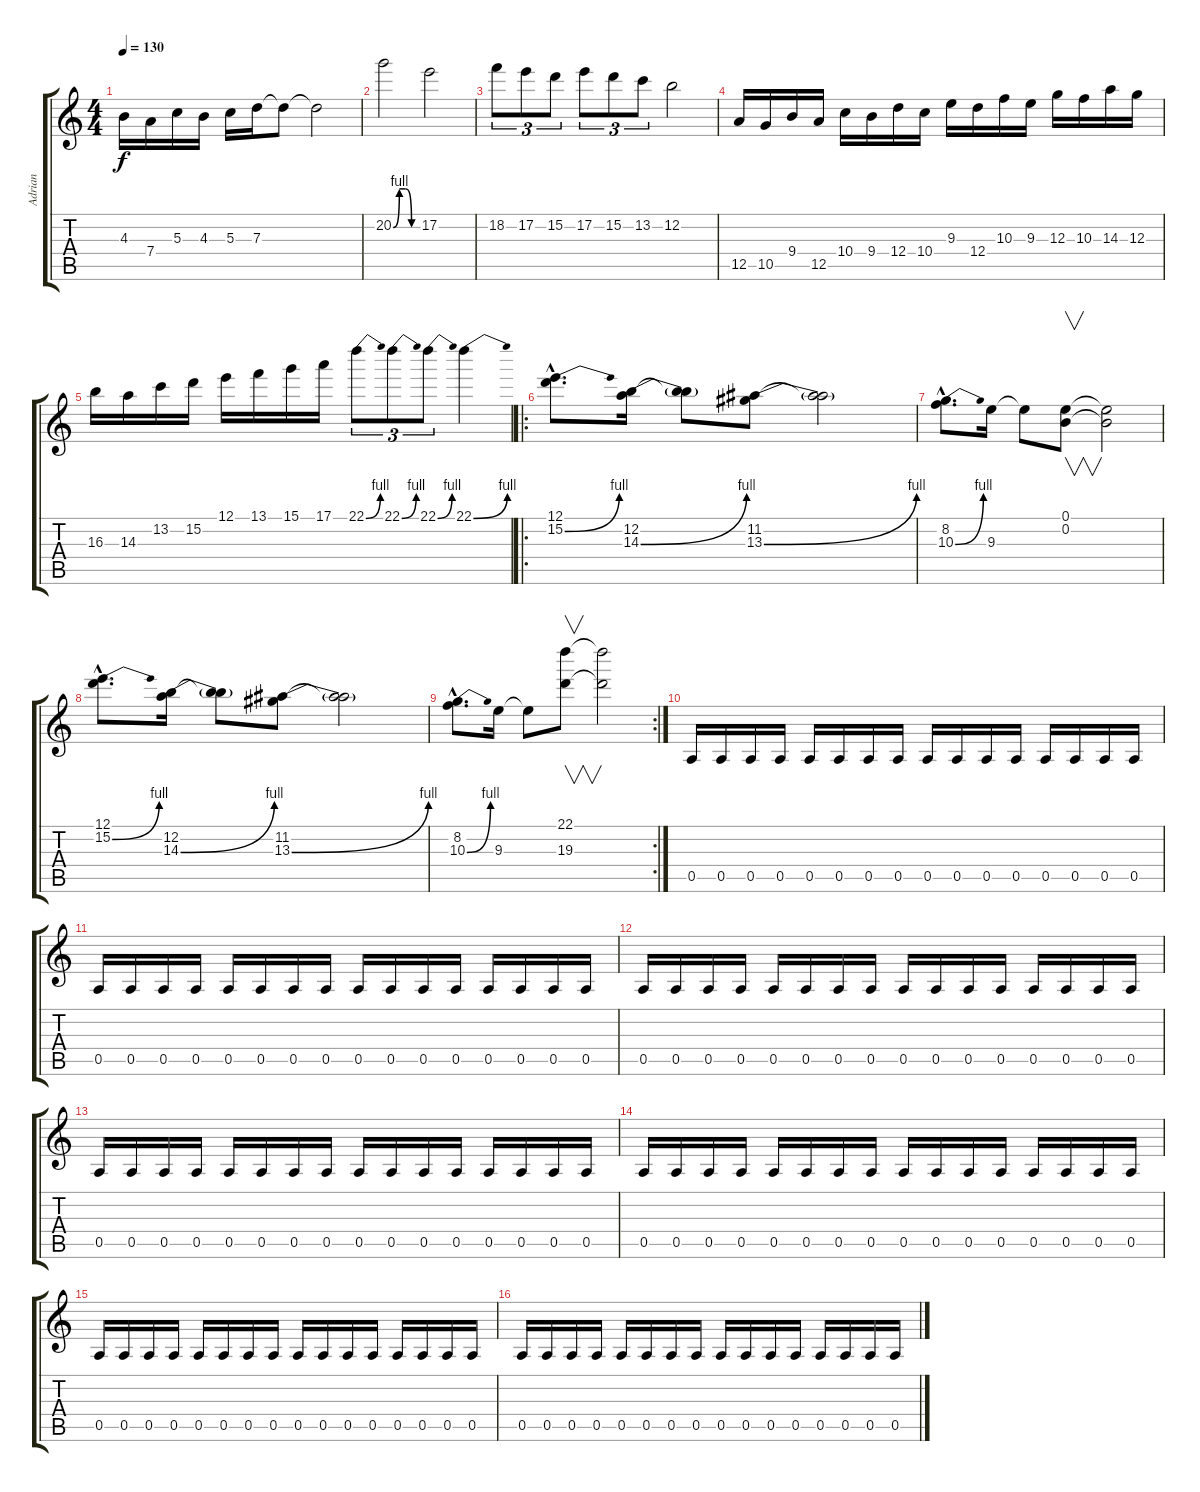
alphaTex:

\track ("Adrian" "Adrian") {instrument distortionguitar}
\staff {score tabs}
\tuning (E4 B3 G3 D3 A2 E2) {hide}
\ts (4 4)
\tempo 130
\clef g2
\ks c
4.3.16{dy f} 7.4.16 5.3.16 4.3.16 5.3.16 7.3.16 7.3{t}.8 7.3{t}.2 |
20.2{be (custom 0 0 15 4 30 4 45 0 60 0)}.2 17.2.2 |
18.2.8{tu (3 2)} 17.2.8{tu (3 2)} 15.2.8{tu (3 2)} 17.2.8{tu (3 2)} 15.2.8{tu (3 2)} 13.2.8{tu (3 2)} 12.2.2 |
12.5.16 10.5.16 9.4.16 12.5.16 10.4.16 9.4.16 12.4.16 10.4.16 9.3.16 12.4.16 10.3.16 9.3.16 12.3.16 10.3.16 14.3.16 12.3.16 |
16.3.16 14.3.16 13.2.16 15.2.16 12.1.16 13.1.16 15.1.16 17.1.16 22.1{be (bend 0 0 60 4)}.8{tu (3 2)} 22.1{be (bend 0 0 60 4)}.8{tu (3 2)} 22.1{be (bend 0 0 60 4)}.8{tu (3 2)} 22.1{be (bend 0 0 60 4)}.4 |
\ro
(12.1{hac} 15.2{be (bend 0 0 60 4) hac}).8{d} (12.2 14.3{be (bend 0 0 60 4)}).16 (12.2{t} 14.3{t}).8 (11.2 13.3{be (bend 0 0 60 4)}).8 (11.2{t} 13.3{t}).2 |
(8.2{hac} 10.3{be (bend 0 0 60 4) hac}).8{d} 9.3.16 9.3{t}.8 (0.1 0.2).8{v} (0.1{t} 0.2{t}).2 |
(12.1{hac} 15.2{be (bend 0 0 60 4) hac}).8{d} (12.2 14.3{be (bend 0 0 60 4)}).16 (12.2{t} 14.3{t}).8 (11.2 13.3{be (bend 0 0 60 4)}).8 (11.2{t} 13.3{t}).2 |
\rc 2
(8.2{hac} 10.3{be (bend 0 0 60 4) hac}).8{d} 9.3.16 9.3{t}.8 (22.1 19.3).8{v} (22.1{t} 19.3{t}).2 |
0.5.16 0.5.16 0.5.16 0.5.16 0.5.16 0.5.16 0.5.16 0.5.16 0.5.16 0.5.16 0.5.16 0.5.16 0.5.16 0.5.16 0.5.16 0.5.16 |
0.5.16 0.5.16 0.5.16 0.5.16 0.5.16 0.5.16 0.5.16 0.5.16 0.5.16 0.5.16 0.5.16 0.5.16 0.5.16 0.5.16 0.5.16 0.5.16 |
0.5.16 0.5.16 0.5.16 0.5.16 0.5.16 0.5.16 0.5.16 0.5.16 0.5.16 0.5.16 0.5.16 0.5.16 0.5.16 0.5.16 0.5.16 0.5.16 |
0.5.16 0.5.16 0.5.16 0.5.16 0.5.16 0.5.16 0.5.16 0.5.16 0.5.16 0.5.16 0.5.16 0.5.16 0.5.16 0.5.16 0.5.16 0.5.16 |
0.5.16 0.5.16 0.5.16 0.5.16 0.5.16 0.5.16 0.5.16 0.5.16 0.5.16 0.5.16 0.5.16 0.5.16 0.5.16 0.5.16 0.5.16 0.5.16 |
0.5.16 0.5.16 0.5.16 0.5.16 0.5.16 0.5.16 0.5.16 0.5.16 0.5.16 0.5.16 0.5.16 0.5.16 0.5.16 0.5.16 0.5.16 0.5.16 |
0.5.16 0.5.16 0.5.16 0.5.16 0.5.16 0.5.16 0.5.16 0.5.16 0.5.16 0.5.16 0.5.16 0.5.16 0.5.16 0.5.16 0.5.16 0.5.16
